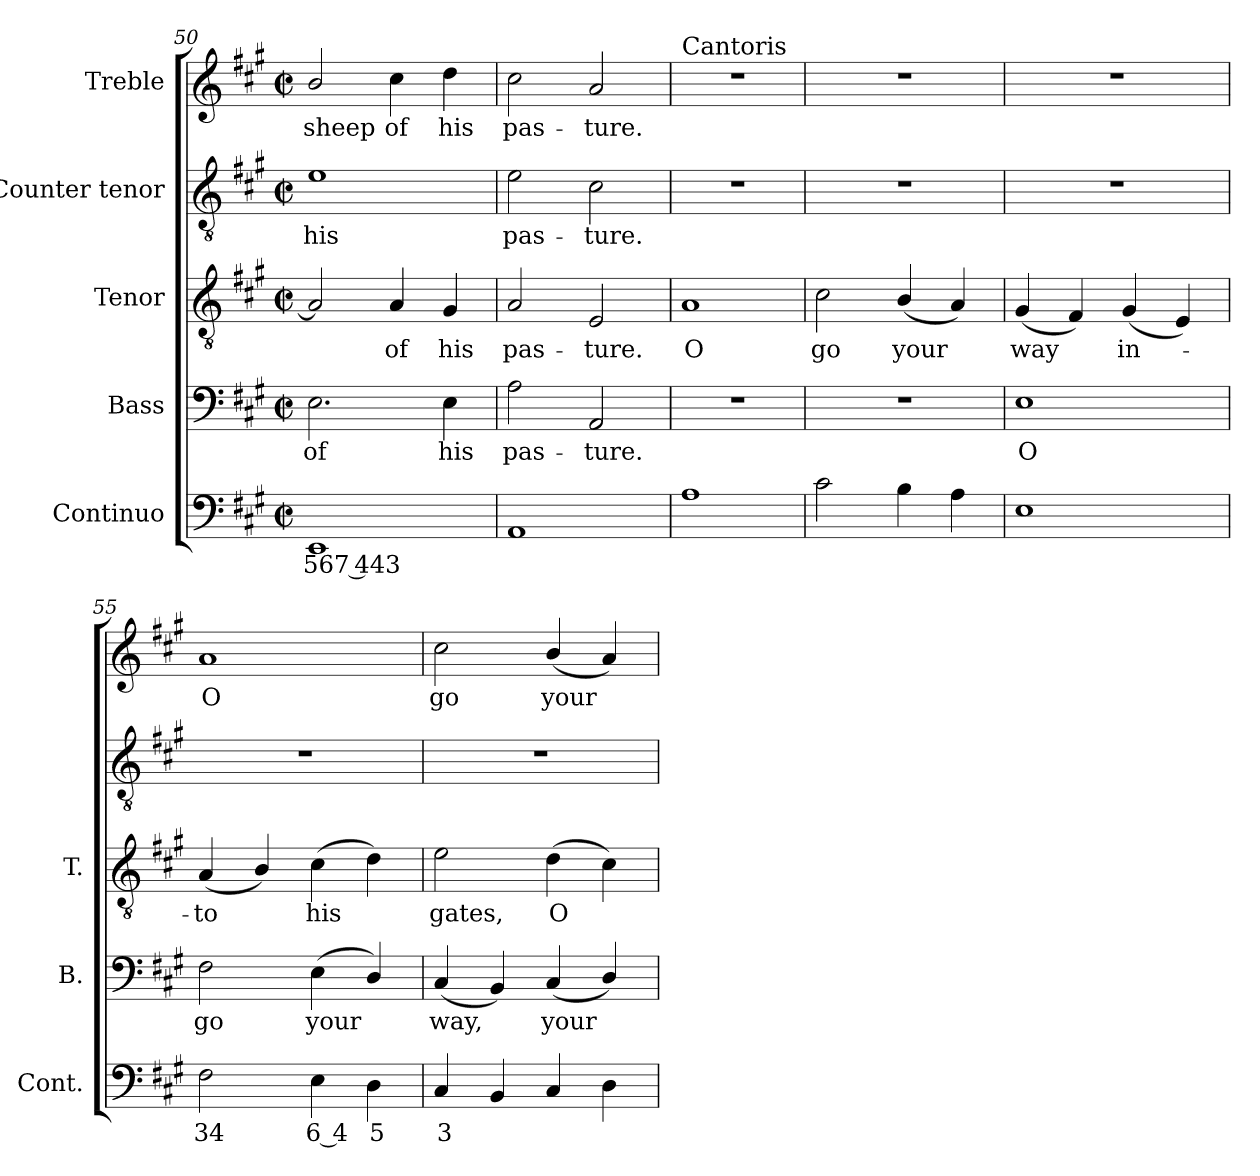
**kern	**text	**kern	**text	**kern	**text	**kern	**text	**kern	**text
*part5	*part5	*part4	*part4	*part3	*part3	*part2	*part2	*part1	*part1
*staff5	*staff5	*staff4	*staff4	*staff3	*staff3	*staff2	*staff2	*staff1	*staff1
*I"Continuo	*	*I"Bass	*	*I"Tenor	*	*I"Counter tenor	*	*I"Treble	*
*I'Cont.	*	*I'B.	*	*I'T.	*	*	*	*	*
*clefF4	*	*clefF4	*	*clefGv2	*	*clefGv2	*	*clefG2	*
*	*	*	*	*ITrd7c12	*	*ITrd7c12	*	*	*
*k[f#c#g#]	*	*k[f#c#g#]	*	*k[f#c#g#]	*	*k[f#c#g#]	*	*k[f#c#g#]	*
*A:	*	*A:	*	*A:	*	*A:	*	*A:	*
*M2/2	*	*M2/2	*	*M2/2	*	*M2/2	*	*M2/2	*
*met(c|)	*	*met(c|)	*	*met(c|)	*	*met(c|)	*	*met(c|)	*
=50	=50	=50	=50	=50	=50	=50	=50	=50	=50
!	!LO:LY:b:color=#000000	!	!	!	!	!	!	!	!
!	!	!	!LO:LY:b:color=#000000	!	!	!	!	!	!
!	!	!	!	!	!	!	!LO:LY:b:color=#000000	!	!
!	!	!	!	!	!	!	!	!	!LO:LY:b:color=#000000
1EEi	567 443	2.Ei\	of	2AAi/]	.	1Ei	his	2bi/	sheep
!	!	!	!	!	!LO:LY:b:color=#000000	!	!	!	!
!	!	!	!	!	!	!	!	!	!LO:LY:b:color=#000000
.	.	.	.	4AAi/	of	.	.	4cc#i\	of
!	!	!	!LO:LY:b:color=#000000	!	!	!	!	!	!
!	!	!	!	!	!LO:LY:b:color=#000000	!	!	!	!
!	!	!	!	!	!	!	!	!	!LO:LY:b:color=#000000
.	.	4Ei\	his	4GG#i/	his	.	.	4ddi\	his
=51	=51	=51	=51	=51	=51	=51	=51	=51	=51
!	!	!	!LO:LY:b:color=#000000	!	!	!	!	!	!
!	!	!	!	!	!LO:LY:b:color=#000000	!	!	!	!
!	!	!	!	!	!	!	!LO:LY:b:color=#000000	!	!
!	!	!	!	!	!	!	!	!	!LO:LY:b:color=#000000
1AAi	.	2Ai\	pas-	2AAi/	pas-	2Ei\	pas-	2cc#i\	pas-
!	!	!	!LO:LY:b:color=#000000	!	!	!	!	!	!
!	!	!	!	!	!LO:LY:b:color=#000000	!	!	!	!
!	!	!	!	!	!	!	!LO:LY:b:color=#000000	!	!
!	!	!	!	!	!	!	!	!	!LO:LY:b:color=#000000
.	.	2AAi/	-ture.	2EEi/	-ture.	2C#i\	-ture.	2ai/	-ture.
!!LO:PB:g=z
=52	=52	=52	=52	=52	=52	=52	=52	=52	=52
!	!	!	!	!	!	!	!	!LO:TX:a:t=Cantoris	!
!	!	!	!	!	!LO:LY:b:color=#000000	!	!	!	!
1Ai	.	1r	.	1AAi	O	1r	.	1r	.
=53	=53	=53	=53	=53	=53	=53	=53	=53	=53
!	!	!	!	!	!LO:LY:b:color=#000000	!	!	!	!
2c#i\	.	1r	.	2C#i\	go	1r	.	1r	.
!	!	!	!	!	!LO:LY:b:color=#000000	!	!	!	!
4Bi\	.	.	.	(4BBi/	your	.	.	.	.
4Ai\	.	.	.	4AAi/)	.	.	.	.	.
=54	=54	=54	=54	=54	=54	=54	=54	=54	=54
!	!	!	!LO:LY:b:color=#000000	!	!	!	!	!	!
!	!	!	!	!	!LO:LY:b:color=#000000	!	!	!	!
1Ei	.	1Ei	O	(4GG#i/	way	1r	.	1r	.
.	.	.	.	4FF#i/)	.	.	.	.	.
!	!	!	!	!	!LO:LY:b:color=#000000	!	!	!	!
.	.	.	.	(4GG#i/	in-	.	.	.	.
.	.	.	.	4EEi/)	.	.	.	.	.
=55	=55	=55	=55	=55	=55	=55	=55	=55	=55
!	!LO:LY:b:color=#000000	!	!	!	!	!	!	!	!
!	!	!	!LO:LY:b:color=#000000	!	!	!	!	!	!
!	!	!	!	!	!LO:LY:b:color=#000000	!	!	!	!
!	!	!	!	!	!	!	!	!	!LO:LY:b:color=#000000
2F#i\	34	2F#i\	go	(4AAi/	-to	1r	.	1ai	O
.	.	.	.	4BBi/)	.	.	.	.	.
!	!LO:LY:b:color=#000000	!	!	!	!	!	!	!	!
!	!	!	!LO:LY:b:color=#000000	!	!	!	!	!	!
!	!	!	!	!	!LO:LY:b:color=#000000	!	!	!	!
4Ei\	6 4	(4Ei\	your	(4C#i\	his	.	.	.	.
!	!LO:LY:b:color=#000000	!	!	!	!	!	!	!	!
4Di\	5	4Di/)	.	4Di\)	.	.	.	.	.
=56	=56	=56	=56	=56	=56	=56	=56	=56	=56
!	!LO:LY:b:color=#000000	!	!	!	!	!	!	!	!
!	!	!	!LO:LY:b:color=#000000	!	!	!	!	!	!
!	!	!	!	!	!LO:LY:b:color=#000000	!	!	!	!
!	!	!	!	!	!	!	!	!	!LO:LY:b:color=#000000
4C#i/	3	(4C#i/	way,	2Ei\	gates,	1r	.	2cc#i\	go
4BBi/	.	4BBi/)	.	.	.	.	.	.	.
!	!	!	!LO:LY:b:color=#000000	!	!	!	!	!	!
!	!	!	!	!	!LO:LY:b:color=#000000	!	!	!	!
!	!	!	!	!	!	!	!	!	!LO:LY:b:color=#000000
4C#i/	.	(4C#i/	your	(4Di\	O	.	.	(4bi/	your
4Di\	.	4Di/)	.	4C#i\)	.	.	.	4ai/)	.
=	=	=	=	=	=	=	=	=	=
*-	*-	*-	*-	*-	*-	*-	*-	*-	*-
